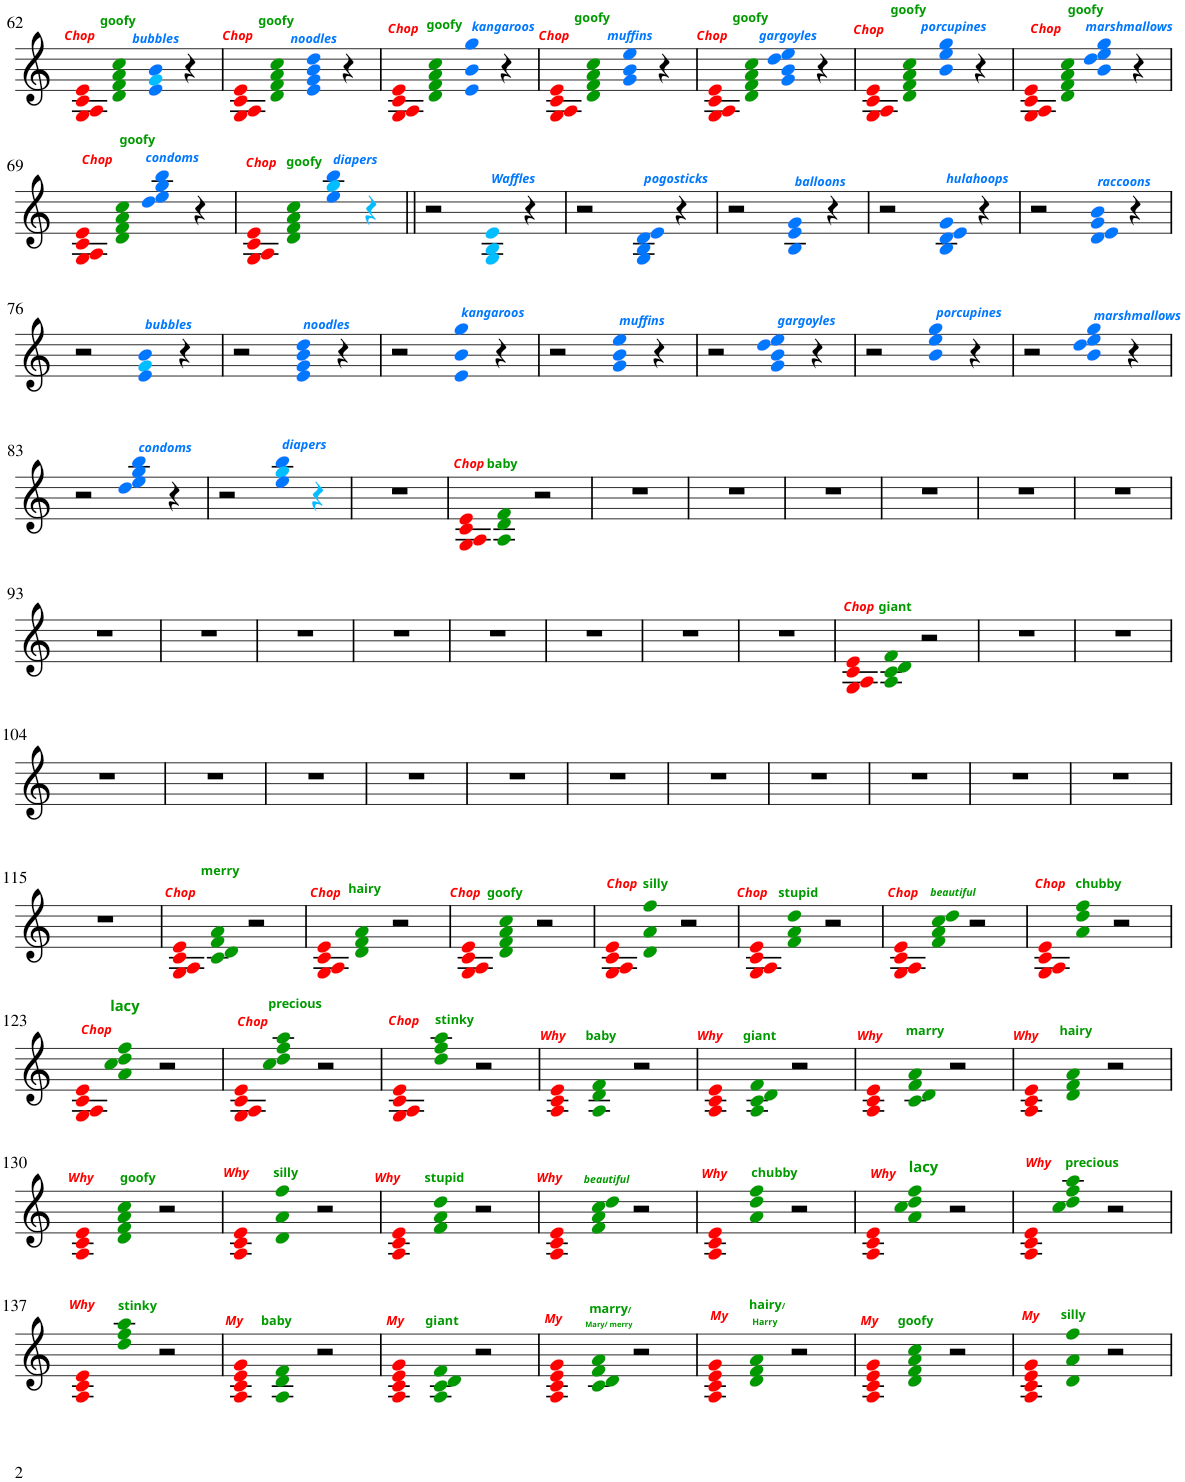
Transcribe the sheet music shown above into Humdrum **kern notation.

**kern	**harte
*part1	*part1
*staff1	*
*I"Piano	*
*I'Pno.	*
!!LO:PB:g=z
*clefG2	*
*k[]	*
*M4/4	*
=62	=62
!	!LO:H:kt=hop
4Gi 4Ai 4ci 4ei	.
!LO:TX:a:B:color=#009900:t=goofy	!
4dj 4fj 4aj 4ccj	.
4eZ 4gV 4bZ	.
4r	.
=63	=63
!	!LO:H:kt=hop
4Gi 4Ai 4ci 4ei	.
!LO:TX:a:B:color=#009900:t=goofy	!
4dj 4fj 4aj 4ccj	.
4eZ 4gZ 4bZ 4ddZ	.
4r	.
=64	=64
!	!LO:H:kt=hop
4Gi 4Ai 4ci 4ei	.
!LO:TX:a:B:color=#009900:t=goofy	!
4dj 4fj 4aj 4ccj	.
4eZ 4bZ 4ggZ	.
4r	.
=65	=65
!	!LO:H:kt=hop
4Gi 4Ai 4ci 4ei	.
!LO:TX:a:B:color=#009900:t=goofy	!
4dj 4fj 4aj 4ccj	.
4gZ 4bZ 4eeZ	.
4r	.
=66	=66
!	!LO:H:kt=hop
4Gi 4Ai 4ci 4ei	.
!LO:TX:a:B:color=#009900:t=goofy	!
4dj 4fj 4aj 4ccj	.
4gZ 4bZ 4ddZ 4eeZ	.
4r	.
=67	=67
!	!LO:H:kt=hop
4Gi 4Ai 4ci 4ei	.
!LO:TX:a:B:color=#009900:t=goofy	!
4dj 4fj 4aj 4ccj	.
4bZ 4eeZ 4ggZ	.
4r	.
=68	=68
!	!LO:H:kt=hop
4Gi 4Ai 4ci 4ei	.
!LO:TX:a:B:color=#009900:t=goofy	!
4dj 4fj 4aj 4ccj	.
4bZ 4ddZ 4eeZ 4ggZ	.
4r	.
!!LO:LB:g=z
=69	=69
!	!LO:H:kt=hop
4Gi 4Ai 4ci 4ei	.
!LO:TX:a:B:color=#009900:t=goofy	!
4dj 4fj 4aj 4ccj	.
4ddZ 4eeZ 4ggZ 4bbZ	.
4r	.
=70	=70
!	!LO:H:kt=hop
4Gi 4Ai 4ci 4ei	.
!LO:TX:a:B:color=#009900:t=goofy	!
4dj 4fj 4aj 4ccj	.
4eeZ 4ggV 4bbZ	.
4r	.
=71||	=71||
2r	.
4GV 4BV 4eV	.
4r	.
=72	=72
2r	.
4GZ 4BZ 4dZ 4eZ	.
4r	.
=73	=73
2r	.
4BZ 4eZ 4gZ	.
4r	.
=74	=74
2r	.
4BZ 4dZ 4eZ 4gZ	.
4r	.
=75	=75
2r	.
4dZ 4eZ 4gZ 4bZ	.
4r	.
!!LO:LB:g=z
=76	=76
2r	.
4eZ 4gV 4bZ	.
4r	.
=77	=77
2r	.
4eZ 4gZ 4bZ 4ddZ	.
4r	.
=78	=78
2r	.
4eZ 4bZ 4ggZ	.
4r	.
=79	=79
2r	.
4gZ 4bZ 4eeZ	.
4r	.
=80	=80
2r	.
4gZ 4bZ 4ddZ 4eeZ	.
4r	.
=81	=81
2r	.
4bZ 4eeZ 4ggZ	.
4r	.
=82	=82
2r	.
4bZ 4ddZ 4eeZ 4ggZ	.
4r	.
!!LO:LB:g=z
=83	=83
2r	.
4ddZ 4eeZ 4ggZ 4bbZ	.
4r	.
=84	=84
2r	.
4eeZ 4ggV 4bbZ	.
4r	.
=85	=85
1r	.
=86	=86
!	!LO:H:kt=hop
4Gi 4Ai 4ci 4ei	.
!LO:TX:a:B:color=#009900:t=baby	!
4Aj 4dj 4fj	.
2r	.
=87	=87
1r	.
=88	=88
1r	.
=89	=89
1r	.
=90	=90
1r	.
=91	=91
1r	.
=92	=92
1r	.
!!LO:LB:g=z
=93	=93
1r	.
=94	=94
1r	.
=95	=95
1r	.
=96	=96
1r	.
=97	=97
1r	.
=98	=98
1r	.
=99	=99
1r	.
=100	=100
1r	.
=101	=101
!	!LO:H:kt=hop
4Gi 4Ai 4ci 4ei	.
!LO:TX:a:B:color=#009900:t=giant	!
4Aj 4cj 4dj 4fj	.
2r	.
=102	=102
1r	.
=103	=103
1r	.
!!LO:LB:g=z
=104	=104
1r	.
=105	=105
1r	.
=106	=106
1r	.
=107	=107
1r	.
=108	=108
1r	.
=109	=109
1r	.
=110	=110
1r	.
=111	=111
1r	.
=112	=112
1r	.
=113	=113
1r	.
=114	=114
1r	.
!!LO:LB:g=z
=115	=115
1r	.
=116	=116
!	!LO:H:kt=hop
4Gi 4Ai 4ci 4ei	.
!LO:TX:a:B:color=#009900:t=merry	!
4cj 4dj 4fj 4aj	.
2r	.
=117	=117
!	!LO:H:kt=hop
4Gi 4Ai 4ci 4ei	.
!LO:TX:a:B:color=#009900:t=hairy	!
4dj 4fj 4aj	.
2r	.
=118	=118
!	!LO:H:kt=hop
4Gi 4Ai 4ci 4ei	.
!LO:TX:a:B:color=#009900:t=goofy	!
4dj 4fj 4aj 4ccj	.
2r	.
=119	=119
!	!LO:H:kt=hop
4Gi 4Ai 4ci 4ei	.
!LO:TX:a:B:color=#009900:t=silly	!
4dj 4aj 4ffj	.
2r	.
=120	=120
!	!LO:H:kt=hop
4Gi 4Ai 4ci 4ei	.
!LO:TX:a:B:color=#009900:t=stupid	!
4fj 4aj 4ddj	.
2r	.
=121	=121
!	!LO:H:kt=hop
4Gi 4Ai 4ci 4ei	.
!LO:TX:a:Bi:color=#009900:t=beautiful	!
4fj 4aj 4ccj 4ddj	.
2r	.
=122	=122
!	!LO:H:kt=hop
4Gi 4Ai 4ci 4ei	.
!LO:TX:a:B:color=#009900:t=chubby	!
4aj 4ddj 4ffj	.
2r	.
!!LO:LB:g=z
=123	=123
!	!LO:H:kt=hop
4Gi 4Ai 4ci 4ei	.
!LO:TX:a:B:color=#009900:t=lacy	!
4aj 4ccj 4ddj 4ffj	.
2r	.
=124	=124
!	!LO:H:kt=hop
4Gi 4Ai 4ci 4ei	.
!LO:TX:a:B:color=#009900:t=precious	!
4ccj 4ddj 4ffj 4aaj	.
2r	.
=125	=125
!	!LO:H:kt=hop
4Gi 4Ai 4ci 4ei	.
!LO:TX:a:B:color=#009900:t=stinky	!
4ddj 4ffj 4aaj	.
2r	.
=126	=126
!	!LO:H:kt=Why
4Ai 4ci 4ei	N
!LO:TX:a:B:color=#009900:t=baby	!
4Aj 4dj 4fj	.
2r	.
=127	=127
!	!LO:H:kt=Why
4Ai 4ci 4ei	N
!LO:TX:a:B:color=#009900:t=giant	!
4Aj 4cj 4dj 4fj	.
2r	.
=128	=128
!	!LO:H:kt=Why
4Ai 4ci 4ei	N
!LO:TX:a:B:color=#009900:t=marry	!
4cj 4dj 4fj 4aj	.
2r	.
=129	=129
!	!LO:H:kt=Why
4Ai 4ci 4ei	N
!LO:TX:a:B:color=#009900:t=hairy	!
4dj 4fj 4aj	.
2r	.
!!LO:LB:g=z
=130	=130
!	!LO:H:kt=Why
4Ai 4ci 4ei	N
!LO:TX:a:B:color=#009900:t=goofy	!
4dj 4fj 4aj 4ccj	.
2r	.
=131	=131
!	!LO:H:kt=Why
4Ai 4ci 4ei	N
!LO:TX:a:B:color=#009900:t=silly	!
4dj 4aj 4ffj	.
2r	.
=132	=132
!	!LO:H:kt=Why
4Ai 4ci 4ei	N
!LO:TX:a:B:color=#009900:t=stupid	!
4fj 4aj 4ddj	.
2r	.
=133	=133
!	!LO:H:kt=Why
4Ai 4ci 4ei	N
!LO:TX:a:Bi:color=#009900:t=beautiful	!
4fj 4aj 4ccj 4ddj	.
2r	.
=134	=134
!	!LO:H:kt=Why
4Ai 4ci 4ei	N
!LO:TX:a:B:color=#009900:t=chubby	!
4aj 4ddj 4ffj	.
2r	.
=135	=135
!	!LO:H:kt=Why
4Ai 4ci 4ei	N
!LO:TX:a:B:color=#009900:t=lacy	!
4aj 4ccj 4ddj 4ffj	.
2r	.
=136	=136
!	!LO:H:kt=Why
4Ai 4ci 4ei	N
!LO:TX:a:B:color=#009900:t=precious	!
4ccj 4ddj 4ffj 4aaj	.
2r	.
!!LO:LB:g=z
=137	=137
!	!LO:H:kt=Why
4Ai 4ci 4ei	N
!LO:TX:a:B:color=#009900:t=stinky	!
4ddj 4ffj 4aaj	.
2r	.
=138	=138
!	!LO:H:kt=My
4Ai 4ci 4ei 4gi	N
!LO:TX:a:B:color=#009900:t=baby	!
4Aj 4dj 4fj	.
2r	.
=139	=139
!	!LO:H:kt=My
4Ai 4ci 4ei 4gi	N
!LO:TX:a:B:color=#009900:t=giant	!
4Aj 4cj 4dj 4fj	.
2r	.
=140	=140
!	!LO:H:kt=My
4Ai 4ci 4ei 4gi	N
!LO:TX:a:B:color=#009900:t=marry	!
!LO:TX:a:t=/	!
!LO:TX:a:t=Mary/ merry	!
4cj 4dj 4fj 4aj	.
2r	.
=141	=141
!	!LO:H:kt=My
4Ai 4ci 4ei 4gi	N
!LO:TX:a:B:color=#009900:t=hairy	!
!LO:TX:a:t=/	!
!LO:TX:a:t=Harry	!
4dj 4fj 4aj	.
2r	.
=142	=142
!	!LO:H:kt=My
4Ai 4ci 4ei 4gi	N
!LO:TX:a:B:color=#009900:t=goofy	!
4dj 4fj 4aj 4ccj	.
2r	.
=143	=143
!	!LO:H:kt=My
4Ai 4ci 4ei 4gi	N
!LO:TX:a:B:color=#009900:t=silly	!
4dj 4aj 4ffj	.
2r	.
=	=
*-	*-
